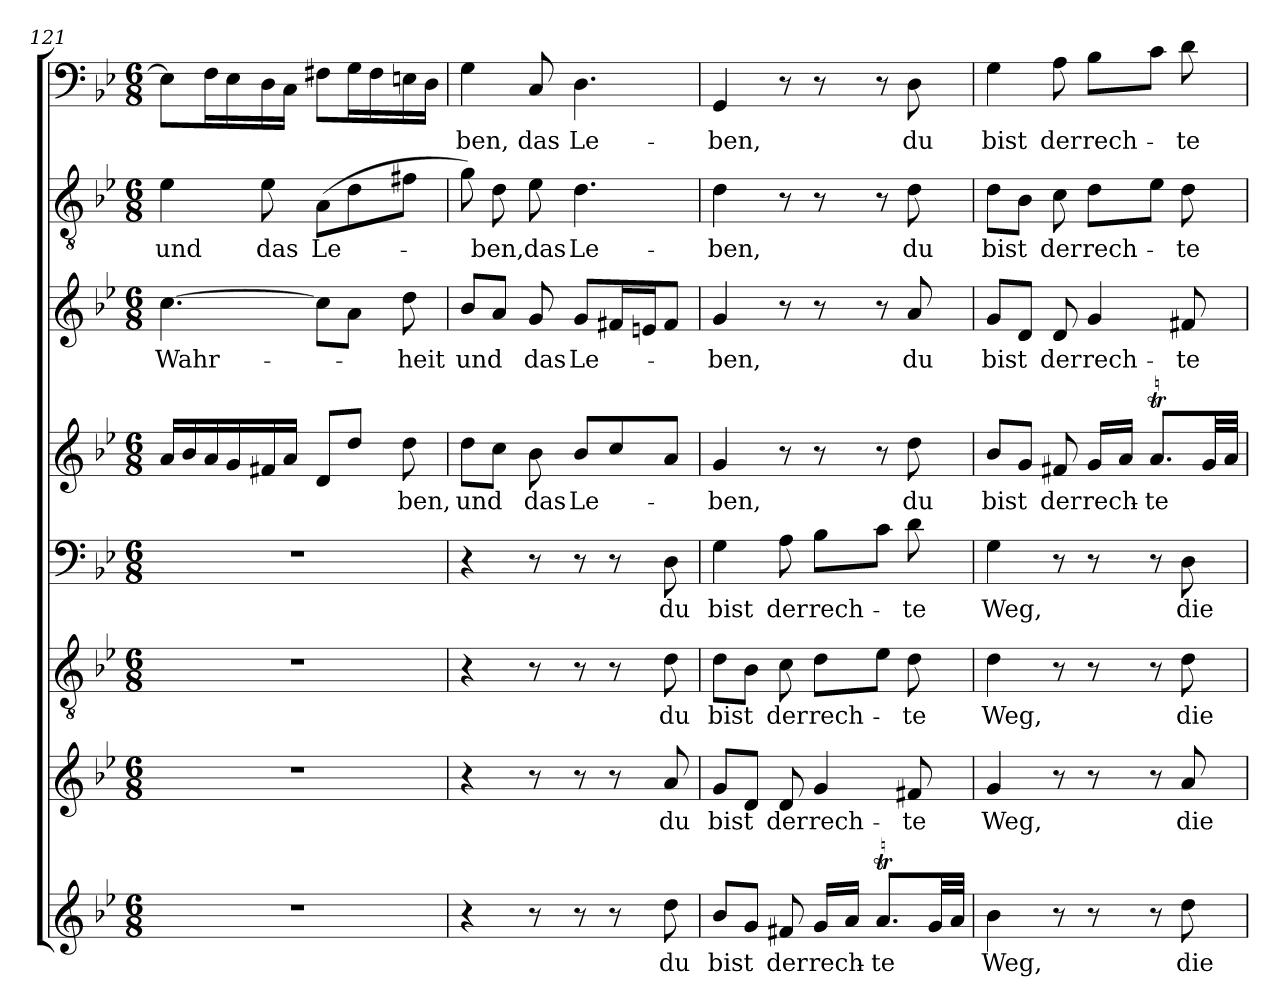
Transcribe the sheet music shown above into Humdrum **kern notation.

**kern	**text	**kern	**text	**kern	**text	**kern	**text	**kern	**text	**kern	**text	**kern	**text	**kern	**text
*part8	*part8	*part7	*part7	*part6	*part6	*part5	*part5	*part4	*part4	*part3	*part3	*part2	*part2	*part1	*part1
*staff8	*staff8	*staff7	*staff7	*staff6	*staff6	*staff5	*staff5	*staff4	*staff4	*staff3	*staff3	*staff2	*staff2	*staff1	*staff1
*clefG2	*	*clefG2	*	*clefGv2	*	*clefF4	*	*clefG2	*	*clefG2	*	*clefGv2	*	*clefF4	*
*k[b-e-]	*	*k[b-e-]	*	*k[b-e-]	*	*k[b-e-]	*	*k[b-e-]	*	*k[b-e-]	*	*k[b-e-]	*	*k[b-e-]	*
*g:	*	*g:	*	*g:	*	*g:	*	*g:	*	*g:	*	*g:	*	*g:	*
*M6/8	*	*M6/8	*	*M6/8	*	*M6/8	*	*M6/8	*	*M6/8	*	*M6/8	*	*M6/8	*
=121	=121	=121	=121	=121	=121	=121	=121	=121	=121	=121	=121	=121	=121	=121	=121
2.r	.	2.r	.	2.r	.	2.r	.	16a/LL	.	[4.cc\	Wahr-	4e-\	und	8E-\L]	.
.	.	.	.	.	.	.	.	16b-/	.	.	.	.	.	.	.
.	.	.	.	.	.	.	.	16a/	.	.	.	.	.	16F\L	.
.	.	.	.	.	.	.	.	16g/	.	.	.	.	.	16E-\	.
.	.	.	.	.	.	.	.	16f#X/	.	.	.	8e-\	das	16D\	.
.	.	.	.	.	.	.	.	16a/JJ	.	.	.	.	.	16C\JJ	.
.	.	.	.	.	.	.	.	8d/L	.	8cc\L]	.	(8A\L	Le-	8F#X\L	.
.	.	.	.	.	.	.	.	8dd/J	.	8a\J	.	8d\	.	16G\L	.
.	.	.	.	.	.	.	.	.	.	.	.	.	.	16F#\	.
.	.	.	.	.	.	.	.	8dd\	-ben,	8dd\	-heit	8f#X\J	.	16En\	.
.	.	.	.	.	.	.	.	.	.	.	.	.	.	16D\JJ	.
=122	=122	=122	=122	=122	=122	=122	=122	=122	=122	=122	=122	=122	=122	=122	=122
4r	.	4r	.	4r	.	4r	.	8dd\L	und	8b-/L	und	8g\)	.	4G\	-ben,
.	.	.	.	.	.	.	.	8cc\J	.	8a/J	.	8d\	-ben,	.	.
8r	.	8r	.	8r	.	8r	.	8b-\	das	8g/	das	8e-\	das	8C/	das
8r	.	8r	.	8r	.	8r	.	8b-/L	Le-	8g/L	Le-	4.d\	Le-	4.D\	Le-
8r	.	8r	.	8r	.	8r	.	8cc/	.	16f#X/L	.	.	.	.	.
.	.	.	.	.	.	.	.	.	.	16en/J	.	.	.	.	.
8dd\	du	8a/	du	8d\	du	8D\	du	8a/J	.	8f#/J	.	.	.	.	.
=123	=123	=123	=123	=123	=123	=123	=123	=123	=123	=123	=123	=123	=123	=123	=123
8b-/L	bist	8g/L	bist	8d\L	bist	4G\	bist	4g/	-ben,	4g/	-ben,	4d\	-ben,	4GG/	-ben,
8g/J	.	8d/J	.	8B-\J	.	.	.	.	.	.	.	.	.	.	.
8f#X/	der	8d/	der	8c\	der	8A\	der	8r	.	8r	.	8r	.	8r	.
16g/LL	rech-	4g/	rech-	8d\L	rech-	8B-\L	rech-	8r	.	8r	.	8r	.	8r	.
16a/JJ	.	.	.	.	.	.	.	.	.	.	.	.	.	.	.
8.aT/L	-te	.	.	8e-\J	.	8c\J	.	8r	.	8r	.	8r	.	8r	.
.	.	8f#X/	-te	8d\	-te	8d\	-te	8dd\	du	8a/	du	8d\	du	8D\	du
32g/LL	.	.	.	.	.	.	.	.	.	.	.	.	.	.	.
32a/JJJ	.	.	.	.	.	.	.	.	.	.	.	.	.	.	.
=124	=124	=124	=124	=124	=124	=124	=124	=124	=124	=124	=124	=124	=124	=124	=124
4b-\	Weg,	4g/	Weg,	4d\	Weg,	4G\	Weg,	8b-/L	bist	8g/L	bist	8d\L	bist	4G\	bist
.	.	.	.	.	.	.	.	8g/J	.	8d/J	.	8B-\J	.	.	.
8r	.	8r	.	8r	.	8r	.	8f#X/	der	8d/	der	8c\	der	8A\	der
8r	.	8r	.	8r	.	8r	.	16g/LL	rech-	4g/	rech-	8d\L	rech-	8B-\L	rech-
.	.	.	.	.	.	.	.	16a/JJ	.	.	.	.	.	.	.
8r	.	8r	.	8r	.	8r	.	8.aT/L	-te	.	.	8e-\J	.	8c\J	.
8dd\	die	8a/	die	8d\	die	8D\	die	.	.	8f#X/	-te	8d\	-te	8d\	-te
.	.	.	.	.	.	.	.	32g/LL	.	.	.	.	.	.	.
.	.	.	.	.	.	.	.	32a/JJJ	.	.	.	.	.	.	.
=	=	=	=	=	=	=	=	=	=	=	=	=	=	=	=
*-	*-	*-	*-	*-	*-	*-	*-	*-	*-	*-	*-	*-	*-	*-	*-
